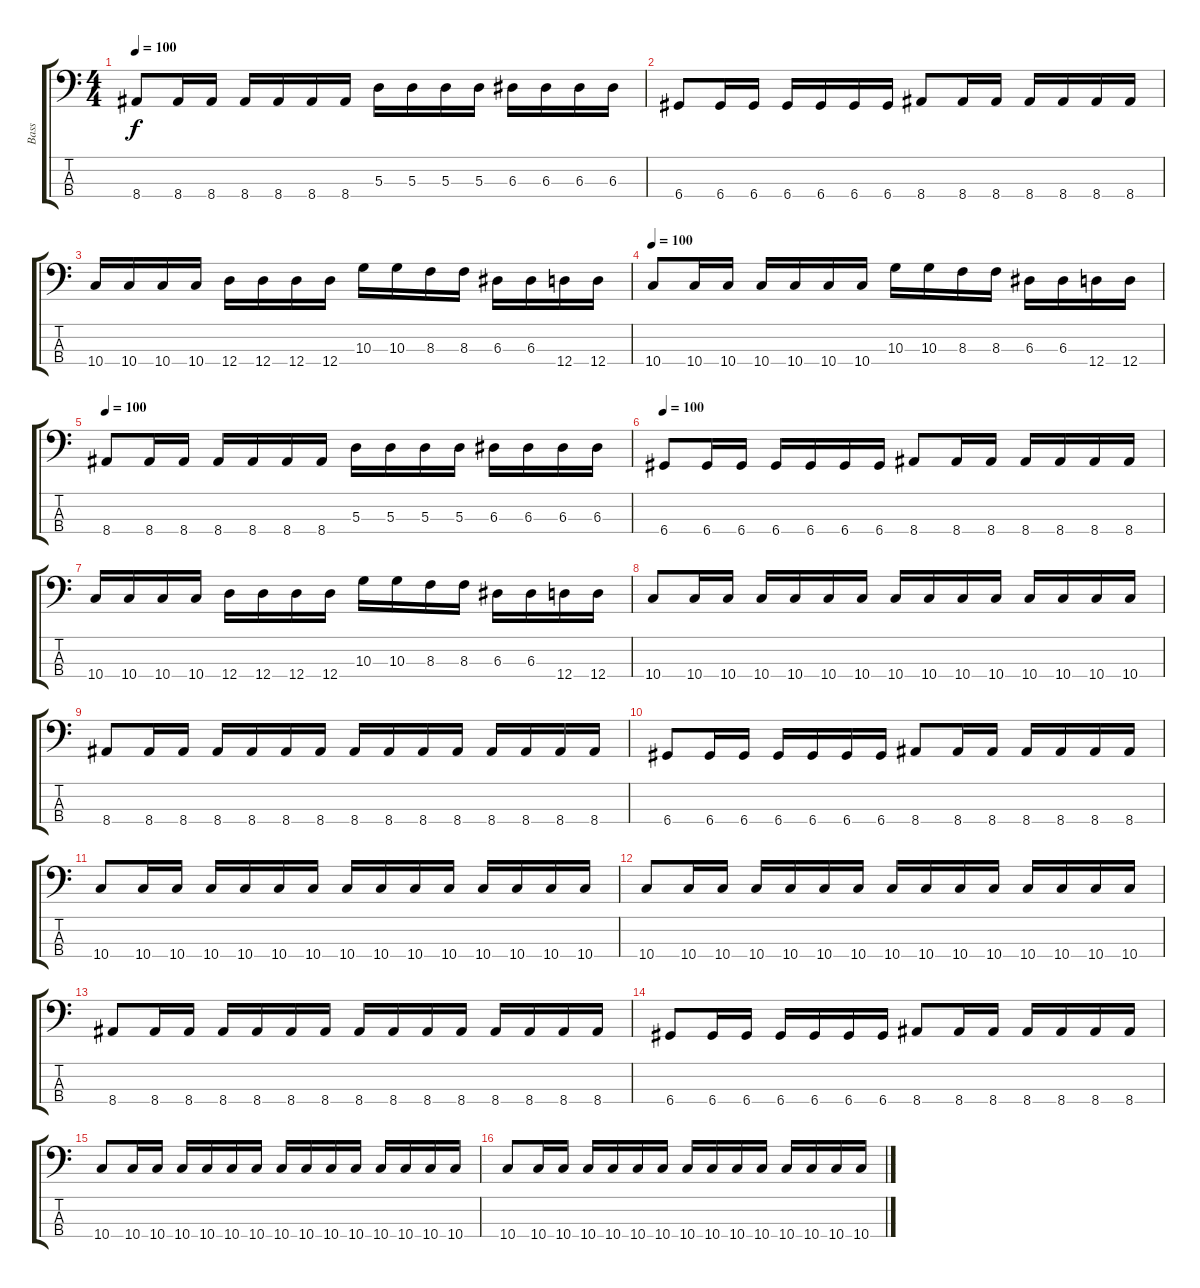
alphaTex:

\track ("Bass" "Bass") {instrument electricbasspick}
\staff {score tabs}
\tuning (G2 D2 A1 D1) {hide}
\ts (4 4)
\tempo 100
\clef f4
\ks c
8.4.8{dy f} 8.4.16 8.4.16 8.4.16 8.4.16 8.4.16 8.4.16 5.3.16 5.3.16 5.3.16 5.3.16 6.3.16 6.3.16 6.3.16 6.3.16 |
6.4.8 6.4.16 6.4.16 6.4.16 6.4.16 6.4.16 6.4.16 8.4.8 8.4.16 8.4.16 8.4.16 8.4.16 8.4.16 8.4.16 |
10.4.16 10.4.16 10.4.16 10.4.16 12.4.16 12.4.16 12.4.16 12.4.16 10.3.16 10.3.16 8.3.16 8.3.16 6.3.16 6.3.16 12.4.16 12.4.16 |
\tempo 100
10.4.8 10.4.16 10.4.16 10.4.16 10.4.16 10.4.16 10.4.16 10.3.16 10.3.16 8.3.16 8.3.16 6.3.16 6.3.16 12.4.16 12.4.16 |
\tempo 100
8.4.8 8.4.16 8.4.16 8.4.16 8.4.16 8.4.16 8.4.16 5.3.16 5.3.16 5.3.16 5.3.16 6.3.16 6.3.16 6.3.16 6.3.16 |
\tempo 100
6.4.8 6.4.16 6.4.16 6.4.16 6.4.16 6.4.16 6.4.16 8.4.8 8.4.16 8.4.16 8.4.16 8.4.16 8.4.16 8.4.16 |
10.4.16 10.4.16 10.4.16 10.4.16 12.4.16 12.4.16 12.4.16 12.4.16 10.3.16 10.3.16 8.3.16 8.3.16 6.3.16 6.3.16 12.4.16 12.4.16 |
10.4.8 10.4.16 10.4.16 10.4.16 10.4.16 10.4.16 10.4.16 10.4.16 10.4.16 10.4.16 10.4.16 10.4.16 10.4.16 10.4.16 10.4.16 |
8.4.8 8.4.16 8.4.16 8.4.16 8.4.16 8.4.16 8.4.16 8.4.16 8.4.16 8.4.16 8.4.16 8.4.16 8.4.16 8.4.16 8.4.16 |
6.4.8 6.4.16 6.4.16 6.4.16 6.4.16 6.4.16 6.4.16 8.4.8 8.4.16 8.4.16 8.4.16 8.4.16 8.4.16 8.4.16 |
10.4.8 10.4.16 10.4.16 10.4.16 10.4.16 10.4.16 10.4.16 10.4.16 10.4.16 10.4.16 10.4.16 10.4.16 10.4.16 10.4.16 10.4.16 |
10.4.8 10.4.16 10.4.16 10.4.16 10.4.16 10.4.16 10.4.16 10.4.16 10.4.16 10.4.16 10.4.16 10.4.16 10.4.16 10.4.16 10.4.16 |
8.4.8 8.4.16 8.4.16 8.4.16 8.4.16 8.4.16 8.4.16 8.4.16 8.4.16 8.4.16 8.4.16 8.4.16 8.4.16 8.4.16 8.4.16 |
6.4.8 6.4.16 6.4.16 6.4.16 6.4.16 6.4.16 6.4.16 8.4.8 8.4.16 8.4.16 8.4.16 8.4.16 8.4.16 8.4.16 |
10.4.8 10.4.16 10.4.16 10.4.16 10.4.16 10.4.16 10.4.16 10.4.16 10.4.16 10.4.16 10.4.16 10.4.16 10.4.16 10.4.16 10.4.16 |
10.4.8 10.4.16 10.4.16 10.4.16 10.4.16 10.4.16 10.4.16 10.4.16 10.4.16 10.4.16 10.4.16 10.4.16 10.4.16 10.4.16 10.4.16
